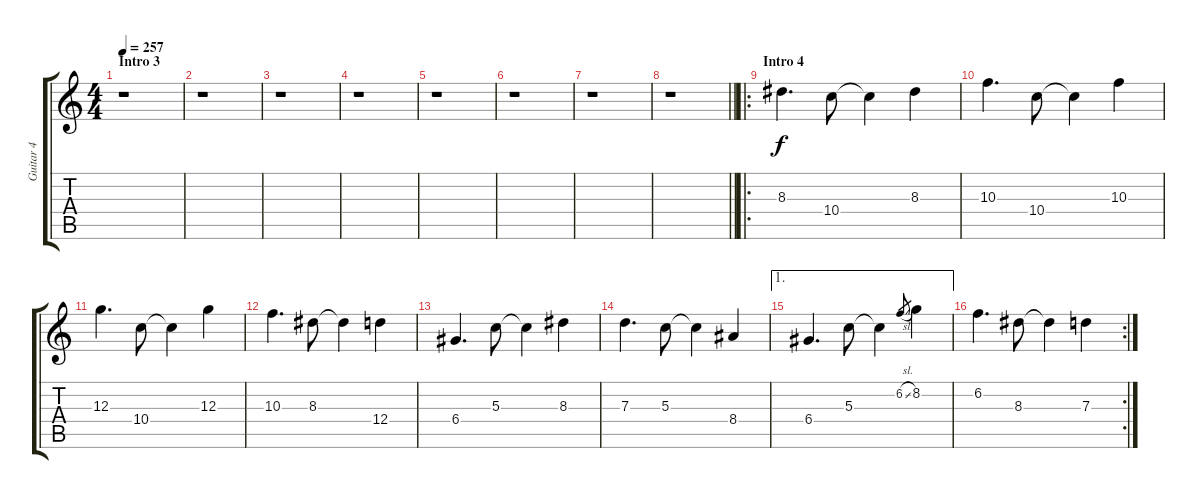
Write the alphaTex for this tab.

\track ("Guitar 4" "Guitar 4") {instrument distortionguitar}
\staff {score tabs}
\tuning (E4 B3 G3 D3 A2 D2) {hide}
\ts (4 4)
\section ("" "Intro 3")
\tempo 257
\clef g2
\ks c
r.1{dy f} |
r.1 |
r.1 |
r.1 |
r.1 |
r.1 |
r.1 |
\barLineRight lightlight
r.1 |
\ro
\section ("" "Intro 4")
8.3.4{d} 10.4.8 10.4{t}.4 8.3.4 |
10.3.4{d} 10.4.8 10.4{t}.4 10.3.4 |
12.3.4{d} 10.4.8 10.4{t}.4 12.3.4 |
10.3.4{d} 8.3.8 8.3{t}.4 12.4.4 |
6.4.4{d} 5.3.8 5.3{t}.4 8.3.4 |
7.3.4{d} 5.3.8 5.3{t}.4 8.4.4 |
\ae 1
6.4.4{d} 5.3.8 5.3{t}.4 6.2{sl}.8{gr} 8.2.4 |
\rc 2
6.2.4{d} 8.3.8 8.3{t}.4 7.3.4
